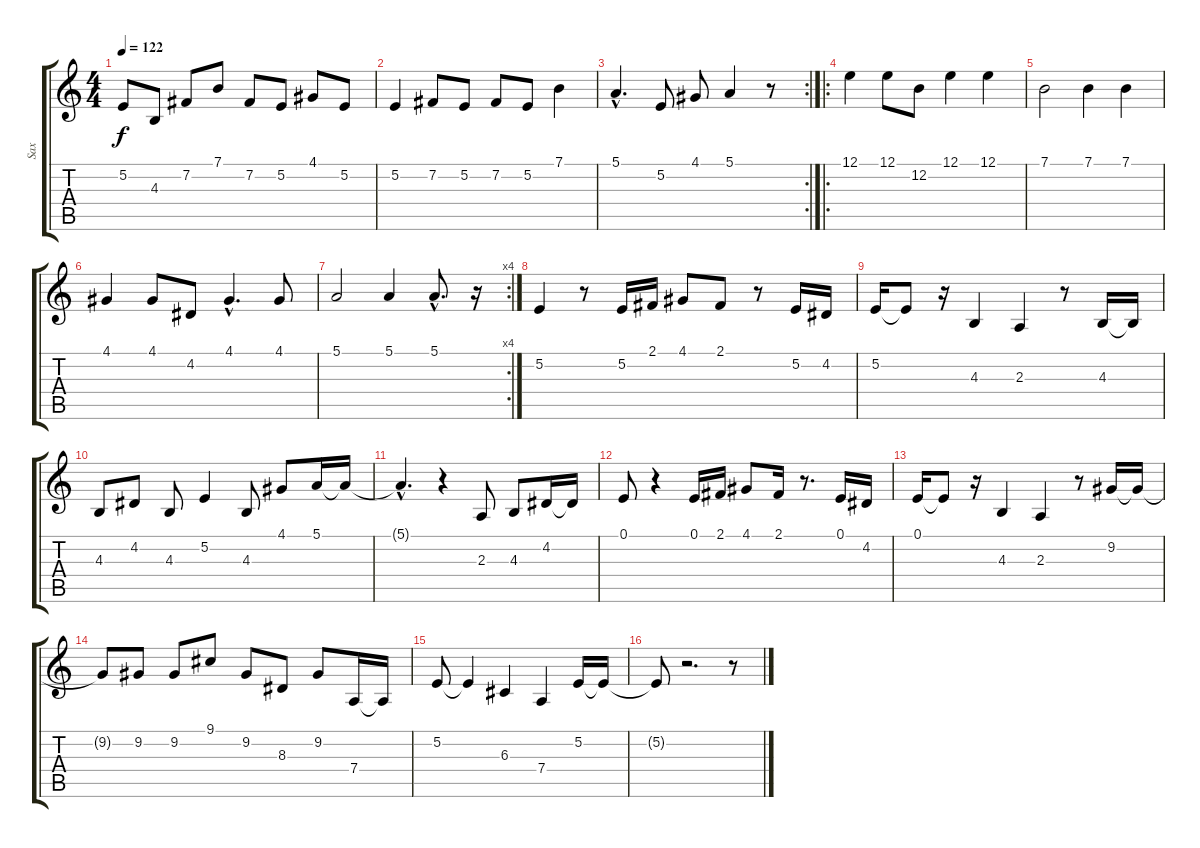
\track ("Sax" "Sax") {instrument altosax}
\staff {score tabs}
\tuning (E4 B3 G3 D3 A2 E2) {hide}
\ts (4 4)
\tempo 122
\clef g2
\ks c
5.2.8{dy f} 4.3.8 7.2.8 7.1.8 7.2.8 5.2.8 4.1.8 5.2.8 |
5.2.4 7.2.8 5.2.8 7.2.8 5.2.8 7.1.4 |
\rc 2
5.1{hac}.4{d} 5.2.8 4.1.8 5.1.4 r.8 |
\ro
12.1.4 12.1.8 12.2.8 12.1.4 12.1.4 |
7.1.2 7.1.4 7.1.4 |
4.1.4 4.1.8 4.2.8 4.1{hac}.4{d} 4.1.8 |
\rc 4
5.1.2 5.1.4 5.1{hac}.8{d} r.16 |
5.2.4 r.8 5.2.16 2.1.16 4.1.8 2.1.8 r.8 5.2.16 4.2.16 |
5.2.16 5.2{t}.8 r.16 4.3.4 2.3.4 r.8 4.3.16 4.3{t}.16 |
4.3.8 4.2.8 4.3.8 5.2.4 4.3.8 4.1.8 5.1.16 5.1{t}.16 |
5.1{hac t}.4{d} r.4 2.3.8 4.3.8 4.2.16 4.2{t}.16 |
0.1.8 r.4 0.1.16 2.1.16 4.1.8 2.1.16 r.8{d} 0.1.16 4.2.16 |
0.1.16 0.1{t}.8 r.16 4.3.4 2.3.4 r.8 9.2.16 9.2{t}.16 |
9.2{t}.8 9.2.8 9.2.8 9.1.8 9.2.8 8.3.8 9.2.8 7.4.16 7.4{t}.16 |
5.2.8 5.2{t}.4 6.3.4 7.4.4 5.2.16 5.2{t}.16 |
5.2{t}.8 r.2{d} r.8
